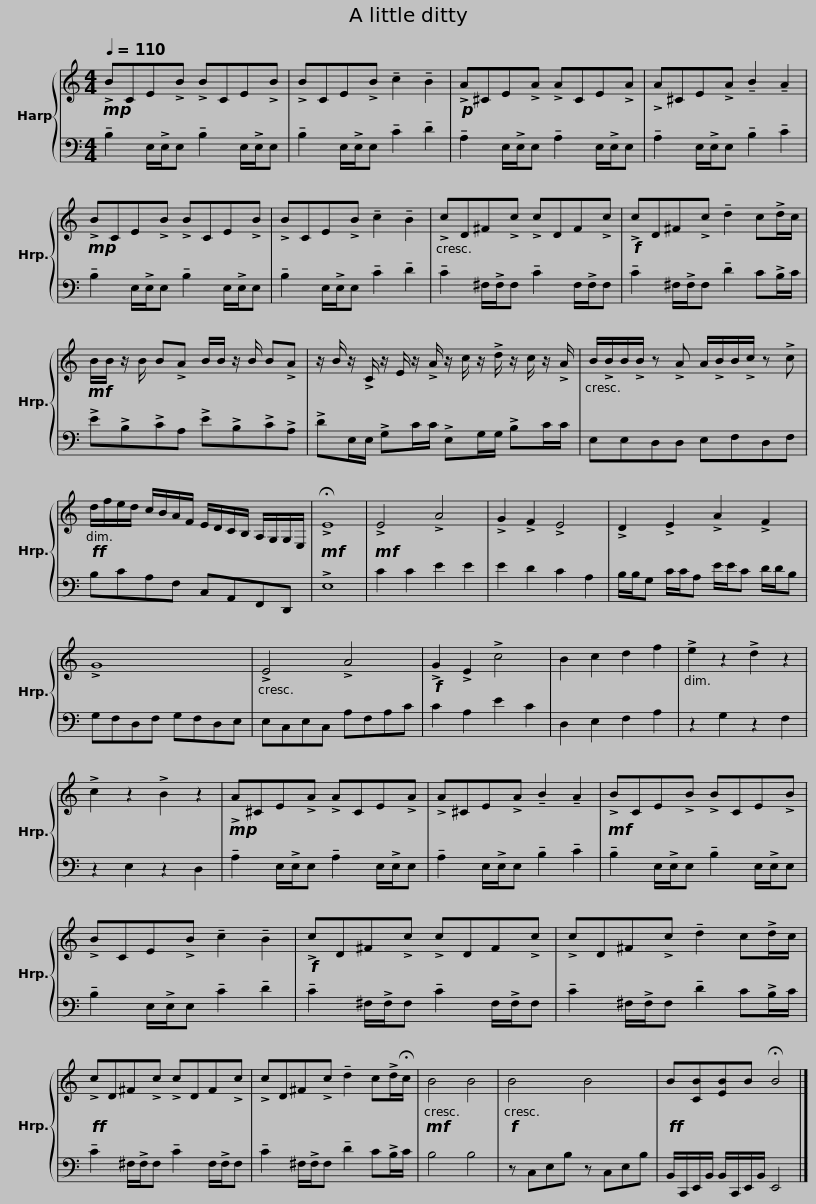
X:1
%%score { 1 | 2 }
L:1/8
Q:1/4=110
M:4/4
I:linebreak $
K:C
V:1 treble
V:2 bass
V:1
!mp! !>!BCE!>!B !>!BCE!>!B | !>!BCE!>!B !tenuto!c2 !tenuto!B2 |!p! !>!A^CE!>!A !>!ACE!>!A | !>!A^CE!>!A !tenuto!B2 !tenuto!A2 |!mp! !>!BCE!>!B !>!BCE!>!B |$ %5
 !>!BCE!>!B !tenuto!c2 !tenuto!B2 | !>!cD^F!>!c !>!cDF!>!c |!f! !>!cD^F!>!c !tenuto!d2 c!>!d/c/ |!mf! B/B/ z/ B/ B!>!A B/B/ z/ B/ B!>!A |$ z/ B/ z/ !>!C/ z/ E/ z/ !>!A/ z/ c/ z/ !>!d/ z/ c/ z/ !>!A/ | %10
 B/!>!B/B/!>!B/ z !>!A A/!>!B/B/!>!c/ z !>!c |!ff! d/f/e/d/ c/B/A/F/ E/D/C/B,/ A,/G,/G,/E,/ |$!mf! !>!!fermata!E8 |!mf! !>!E4 !>!A4 | !>!G2 !>!F2 !>!E4 | %15
 !>!D2 !>!E2 !>!A2 !>!F2 | !>!G8 | !>!E4 !>!A4 |$!f! !>!G2 !>!E2 !>!c4 | B2 c2 d2 f2 | %20
 !>!e2 z2 !>!d2 z2 | !>!c2 z2 !>!B2 z2 |!mp! !>!A^CE!>!A !>!ACE!>!A | !>!A^CE!>!A !tenuto!B2 !tenuto!A2 |!mf! !>!BCE!>!B !>!BCE!>!B |$ %25
 !>!BCE!>!B !tenuto!c2 !tenuto!B2 |!f! !>!cD^F!>!c !>!cDF!>!c | !>!cD^F!>!c !tenuto!d2 c!>!d/c/ |!ff! !>!cD^F!>!c !>!cDF!>!c |$ !>!cD^F!>!c !tenuto!d2 c!>!d/!fermata!c/ | %30
!mf! B4 B4 |!f! B4 B4 |!ff! B[CB][EB]B !fermata!B4 |] %33
V:2
 !tenuto!B,2 E,/!>!E,/E, !tenuto!B,2 E,/!>!E,/E, | !tenuto!B,2 E,/!>!E,/E, !tenuto!C2 !tenuto!D2 | !tenuto!A,2 E,/!>!E,/E, !tenuto!A,2 E,/!>!E,/E, | !tenuto!A,2 E,/!>!E,/E, !tenuto!B,2 !tenuto!C2 | !tenuto!B,2 E,/!>!E,/E, !tenuto!B,2 E,/!>!E,/E, |$ %5
 !tenuto!B,2 E,/!>!E,/E, !tenuto!C2 !tenuto!D2 | !tenuto!C2 ^F,/!>!F,/F, !tenuto!C2 F,/!>!F,/F, | !tenuto!C2 ^F,/!>!F,/F, !tenuto!D2 C!>!B,/C/ | !>!E!>!B,!>!CA, !>!E!>!B,!>!C!>!A, |$ !>!DE,/E,/ !>!G,C/C/ !>!E,G,/G,/ !>!B,C/C/ | %10
 E,E,D,D, E,F,D,F, | B,CA,F, C,A,,F,,D,, |$ !>!E,8 | C2 C2 E2 E2 | E2 D2 C2 A,2 | %15
 B,/B,/G, C/C/A, E/E/C D/D/B, | G,F,D,F, G,F,D,E, | E,C,E,C, A,F,A,C |$ C2 A,2 E2 C2 | D,2 E,2 F,2 A,2 | %20
 z2 G,2 z2 F,2 | z2 E,2 z2 D,2 | !tenuto!A,2 E,/!>!E,/E, !tenuto!A,2 E,/!>!E,/E, | !tenuto!A,2 E,/!>!E,/E, !tenuto!B,2 !tenuto!C2 | !tenuto!B,2 E,/!>!E,/E, !tenuto!B,2 E,/!>!E,/E, |$ %25
 !tenuto!B,2 E,/!>!E,/E, !tenuto!C2 !tenuto!D2 | !tenuto!C2 ^F,/!>!F,/F, !tenuto!C2 F,/!>!F,/F, | !tenuto!C2 ^F,/!>!F,/F, !tenuto!D2 C!>!B,/C/ | !tenuto!C2 ^F,/!>!F,/F, !tenuto!C2 F,/!>!F,/F, |$ !tenuto!C2 ^F,/!>!F,/F, !tenuto!D2 C!>!B,/C/ | %30
 B,4 B,4 | z C,E,B, z C,E,B, | B,,/C,,/E,,/B,,/ B,,/C,,/E,,/B,,/ E,,4 |] %33
